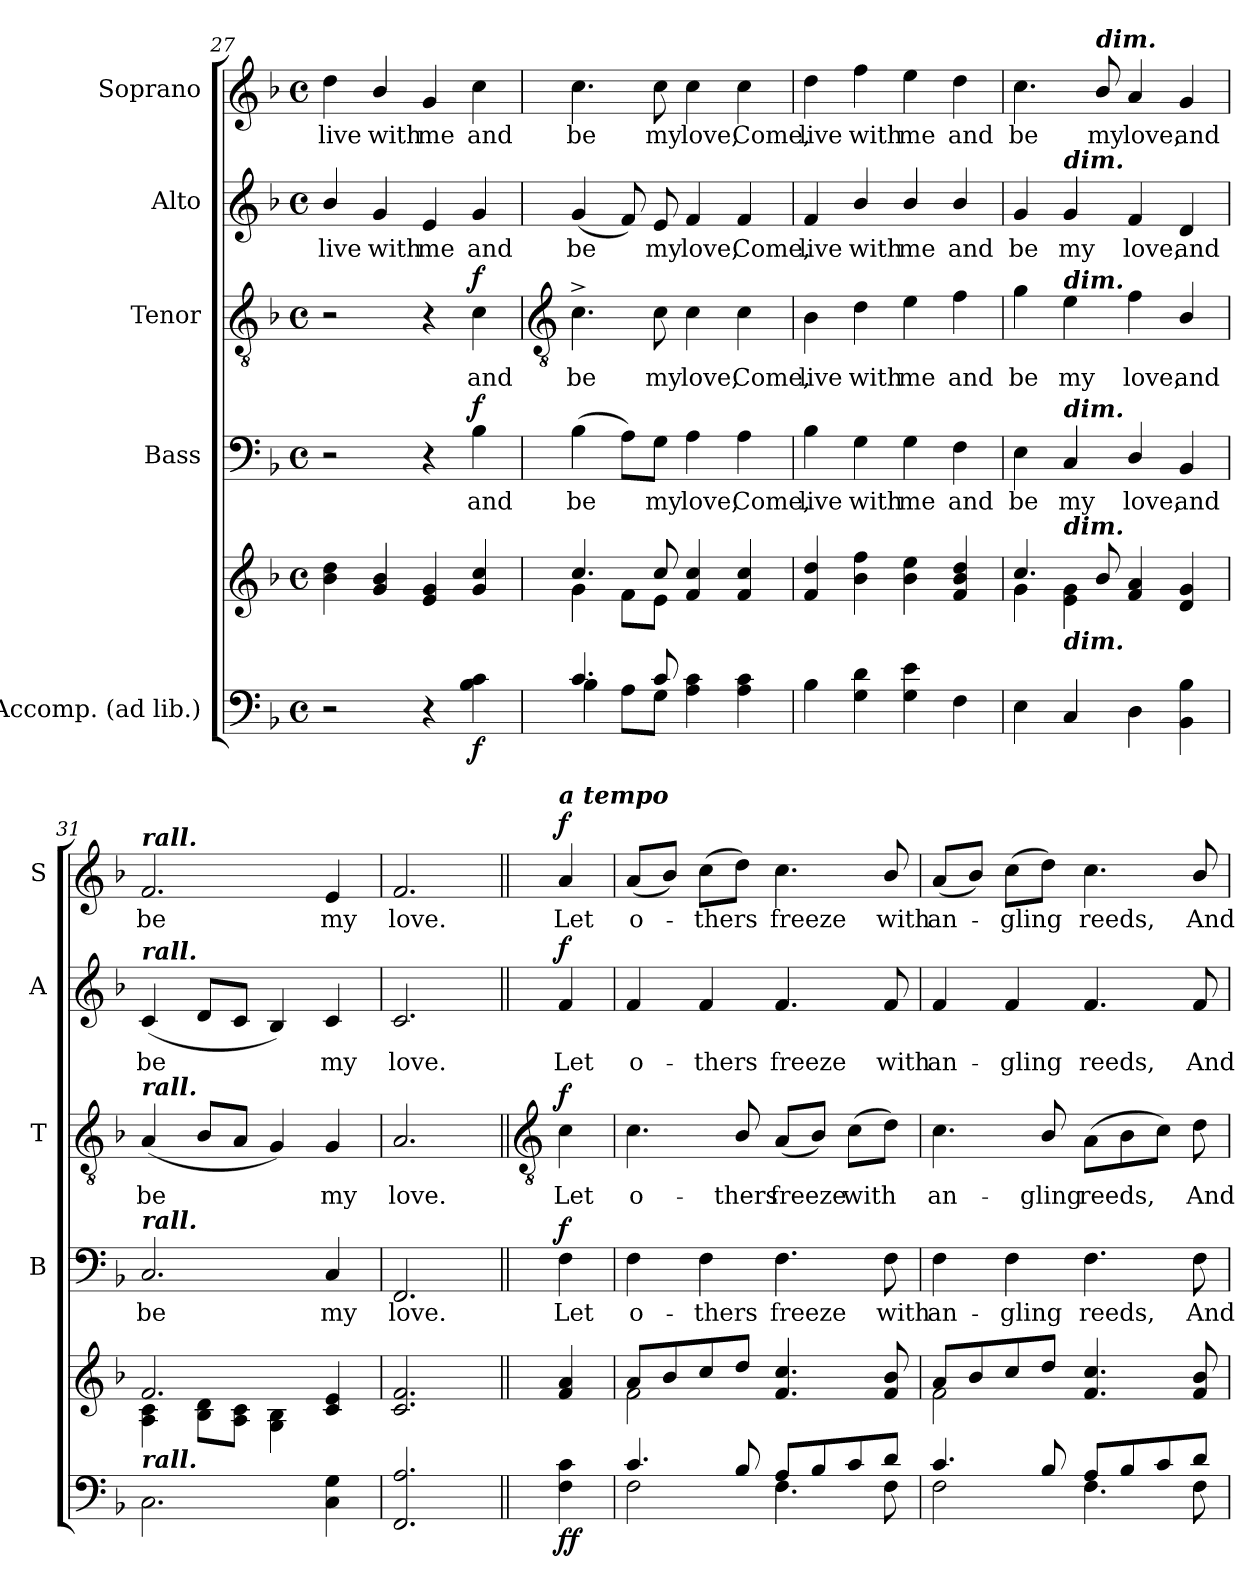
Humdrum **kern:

**kern	**kern	**dynam	**kern	**text	**dynam	**kern	**text	**dynam	**kern	**text	**dynam	**kern	**text	**dynam
*part5	*part5	*part5	*part4	*part4	*part4	*part3	*part3	*part3	*part2	*part2	*part2	*part1	*part1	*part1
*staff6	*staff5	*staff5/6	*staff4	*staff4	*staff4	*staff3	*staff3	*staff3	*staff2	*staff2	*staff2	*staff1	*staff1	*staff1
*I"Accomp. (ad lib.)	*	*	*I"Bass	*	*	*I"Tenor	*	*	*I"Alto	*	*	*I"Soprano	*	*
*	*	*	*I'B	*	*	*I'T	*	*	*I'A	*	*	*I'S	*	*
*clefF4	*clefG2	*	*clefF4	*	*	*clefGv2	*	*	*clefG2	*	*	*clefG2	*	*
*k[b-]	*k[b-]	*	*k[b-]	*	*	*k[b-]	*	*	*k[b-]	*	*	*k[b-]	*	*
*F:	*F:	*	*F:	*	*	*F:	*	*	*F:	*	*	*F:	*	*
*M4/4	*M4/4	*	*M4/4	*	*	*M4/4	*	*	*M4/4	*	*	*M4/4	*	*
*met(c)	*met(c)	*	*met(c)	*	*	*met(c)	*	*	*met(c)	*	*	*met(c)	*	*
=27	=27	=27	=27	=27	=27	=27	=27	=27	=27	=27	=27	=27	=27	=27
!	!	!	!	!	!	!	!	!	!	!LO:LY:b	!	!	!LO:LY:b	!
2r	4b-\ 4dd\	.	2r	.	.	2r	.	.	4b-/	live	.	4dd	live	.
!	!	!	!	!	!	!	!	!	!	!LO:LY:b	!	!	!LO:LY:b	!
.	4g 4b-	.	.	.	.	.	.	.	4g	with	.	4b-/	with	.
!	!	!	!	!	!	!	!	!	!	!LO:LY:b	!	!	!LO:LY:b	!
4r	4e 4g	.	4r	.	.	4r	.	.	4e	me	.	4g	me	.
!	!	!LO:DY:b=2	!	!LO:LY:b	!LO:DY:b	!	!LO:LY:b	!LO:DY:b	!	!LO:LY:b	!	!	!LO:LY:b	!
4B- 4c	4g 4cc	f	4B-	and	f	4c	and	f	4g	and	.	4cc	and	.
!!LO:LB:g=z
=28	=28	=28	=28	=28	=28	=28	=28	=28	=28	=28	=28	=28	=28	=28
*	*	*	*	*	*	*clefGv2	*	*	*	*	*	*	*	*
*^	*^	*	*	*	*	*	*	*	*	*	*	*	*	*
!	!	!	!	!	!	!LO:LY:b	!	!	!LO:LY:b	!	!	!LO:LY:b	!	!	!LO:LY:b	!
4.c/	4B-	4.cc/	4g\	.	(>4B-	be	.	4.c^	be	.	(<4g	be	.	4.cc	be	.
.	8AL	.	8f\L	.	8A\L)	.	.	.	.	.	8f)	.	.	.	.	.
!	!	!	!	!	!	!LO:LY:b	!	!	!LO:LY:b	!	!	!LO:LY:b	!	!	!LO:LY:b	!
8c/	8GJ	8cc/	8e\J	.	8G\J	my	.	8c	my	.	8e	my	.	8cc	my	.
!	!	!	!	!	!	!LO:LY:b	!	!	!LO:LY:b	!	!	!LO:LY:b	!	!	!LO:LY:b	!
2ryy	4A 4c	4f/ 4cc/	2ryy	.	4A	love,	.	4c	love,	.	4f	love,	.	4cc	love,	.
!	!	!	!	!	!	!LO:LY:b	!	!	!LO:LY:b	!	!	!LO:LY:b	!	!	!LO:LY:b	!
.	4A 4c	4f/ 4cc/	.	.	4A	Come,	.	4c	Come,	.	4f	Come,	.	4cc	Come,	.
=29	=29	=29	=29	=29	=29	=29	=29	=29	=29	=29	=29	=29	=29	=29	=29	=29
!	!	!	!	!	!	!LO:LY:b	!	!	!LO:LY:b	!	!	!LO:LY:b	!	!	!LO:LY:b	!
1ryy	4B-	4f/ 4dd/	1ryy	.	4B-	live	.	4B-	live	.	4f	live	.	4dd	live	.
!	!	!	!	!	!	!LO:LY:b	!	!	!LO:LY:b	!	!	!LO:LY:b	!	!	!LO:LY:b	!
.	4G 4d	4b-\ 4ff\	.	.	4G	with	.	4d	with	.	4b-/	with	.	4ff	with	.
!	!	!	!	!	!	!LO:LY:b	!	!	!LO:LY:b	!	!	!LO:LY:b	!	!	!LO:LY:b	!
.	4G 4e	4b-\ 4ee\	.	.	4G	me	.	4e	me	.	4b-/	me	.	4ee	me	.
!	!	!	!	!	!	!LO:LY:b	!	!	!LO:LY:b	!	!	!LO:LY:b	!	!	!LO:LY:b	!
.	4F	4f/ 4b-/ 4dd/	.	.	4F	and	.	4f	and	.	4b-/	and	.	4dd	and	.
=30	=30	=30	=30	=30	=30	=30	=30	=30	=30	=30	=30	=30	=30	=30	=30	=30
!	!	!	!	!	!	!LO:LY:b	!	!	!LO:LY:b	!	!	!LO:LY:b	!	!	!LO:LY:b	!
1ryy	4E	4.cc/	4g\	.	4E	be	.	4g	be	.	4g	be	.	4.cc	be	.
!	!	!	!	!	!	!	!	!	!	!	!LO:TX:a:Bi:t=dim.	!	!	!	!	!
!	!	!	!	!	!	!	!	!LO:TX:a:Bi:t=dim.	!	!	!	!	!	!	!	!
!	!	!	!	!	!LO:TX:a:Bi:t=dim.	!	!	!	!	!	!	!	!	!	!	!
!	!	!	!LO:TX:a:Bi:t=dim.	!	!	!	!	!	!	!	!	!	!	!	!	!
!	!LO:TX:a:Bi:t=dim.	!	!	!	!	!	!	!	!	!	!	!	!	!	!	!
!	!	!	!	!	!	!LO:LY:b	!	!	!LO:LY:b	!	!	!LO:LY:b	!	!	!	!
.	4C/	.	4e\ 4g\	.	4C	my	.	4e	my	.	4g	my	.	.	.	.
!	!	!	!	!	!	!	!	!	!	!	!	!	!	!LO:TX:a:Bi:t=dim.	!	!
!	!	!	!	!	!	!	!	!	!	!	!	!	!	!	!LO:LY:b	!
.	.	8b-/	.	.	.	.	.	.	.	.	.	.	.	8b-/	my	.
!	!	!	!	!	!	!LO:LY:b	!	!	!LO:LY:b	!	!	!LO:LY:b	!	!	!LO:LY:b	!
.	4D\	4f/ 4a/	2ryy	.	4D/	love,	.	4f	love,	.	4f	love,	.	4a	love,	.
!	!	!	!	!	!	!LO:LY:b	!	!	!LO:LY:b	!	!	!LO:LY:b	!	!	!LO:LY:b	!
.	4BB- 4B-	4d/ 4g/	.	.	4BB-	and	.	4B-/	and	.	4d	and	.	4g	and	.
=31	=31	=31	=31	=31	=31	=31	=31	=31	=31	=31	=31	=31	=31	=31	=31	=31
!	!	!	!	!	!	!	!	!	!	!	!	!	!	!LO:TX:a:Bi:t=rall.	!	!
!	!	!	!	!	!	!	!	!	!	!	!LO:TX:a:Bi:t=rall.	!	!	!	!	!
!	!	!	!	!	!	!	!	!LO:TX:a:Bi:t=rall.	!	!	!	!	!	!	!	!
!	!	!	!	!	!LO:TX:a:Bi:t=rall.	!	!	!	!	!	!	!	!	!	!	!
!LO:TX:a:Bi:t=rall.	!	!	!	!	!	!	!	!	!	!	!	!	!	!	!	!
!	!	!	!	!	!	!LO:LY:b	!	!	!LO:LY:b	!	!	!LO:LY:b	!	!	!LO:LY:b	!
1ryy	2.C	2.f/	4A\ 4c\	.	2.C	be	.	(<4A	be	.	(<4c	be	.	2.f	be	.
.	.	.	8B-\ 8d\L	.	.	.	.	8B-L	.	.	8dL	.	.	.	.	.
.	.	.	8A\ 8c\J	.	.	.	.	8AJ	.	.	8cJ	.	.	.	.	.
.	.	.	4G\ 4B-\	.	.	.	.	4G)	.	.	4B-)	.	.	.	.	.
!	!	!	!	!	!	!LO:LY:b	!	!	!LO:LY:b	!	!	!LO:LY:b	!	!	!LO:LY:b	!
.	4C 4G	4c/ 4e/	4ryy	.	4C	my	.	4G	my	.	4c	my	.	4e	my	.
=32	=32	=32	=32	=32	=32	=32	=32	=32	=32	=32	=32	=32	=32	=32	=32	=32
!	!	!	!	!	!	!LO:LY:b	!	!	!LO:LY:b	!	!	!LO:LY:b	!	!	!LO:LY:b	!
2.ryy	2.FF 2.A	2.c/ 2.f/	2.ryy	.	2.FF	love.	.	2.A	love.	.	2.c	love.	.	2.f	love.	.
!!LO:LB:g=z
=33||	=33||	=33||	=33||	=33||	=33||	=33||	=33||	=33||	=33||	=33||	=33||	=33||	=33||	=33||	=33||	=33||
*	*	*	*	*	*	*	*	*clefGv2	*	*	*	*	*	*	*	*
!	!	!	!	!	!	!	!	!	!	!	!	!	!	!LO:TX:a:Bi:t=a tempo	!	!
!	!	!	!	!LO:DY:b=2	!	!LO:LY:b	!	!	!LO:LY:b	!	!	!LO:LY:b	!	!	!LO:LY:b	!
!	!	!	!	!LO:DY:n=1:b	!	!	!LO:DY:b	!	!	!LO:DY:b	!	!	!LO:DY:b	!	!	!LO:DY:b
4ryy	4F 4c	4f/ 4a/	4ryy	f f	4F	Let	f	4c	Let	f	4f	Let	f	4a	Let	f
=34	=34	=34	=34	=34	=34	=34	=34	=34	=34	=34	=34	=34	=34	=34	=34	=34
!	!	!	!	!	!	!LO:LY:b	!	!	!LO:LY:b	!	!	!LO:LY:b	!	!	!LO:LY:b	!
4.c/	2F	8a/L	2f\	.	4F	o-	.	4.c	o-	.	4f	o-	.	(<8aL	o-	.
.	.	8b-/	.	.	.	.	.	.	.	.	.	.	.	8b-J)	.	.
!	!	!	!	!	!	!LO:LY:b	!	!	!	!	!	!LO:LY:b	!	!	!LO:LY:b	!
.	.	8cc/	.	.	4F	-thers	.	.	.	.	4f	-thers	.	(>8ccL	thers	.
!	!	!	!	!	!	!	!	!	!LO:LY:b	!	!	!	!	!	!	!
8B-/	.	8dd/J	.	.	.	.	.	8B-/	-thers	.	.	.	.	8ddJ)	.	.
!	!	!	!	!	!	!LO:LY:b	!	!	!LO:LY:b	!	!	!LO:LY:b	!	!	!LO:LY:b	!
8A/L	4.F	4.f/ 4.cc/	2ryy	.	4.F	freeze	.	(<8AL	freeze	.	4.f	freeze	.	4.cc	freeze	.
8B-/	.	.	.	.	.	.	.	8B-J)	.	.	.	.	.	.	.	.
!	!	!	!	!	!	!	!	!	!LO:LY:b	!	!	!	!	!	!	!
8c/	.	.	.	.	.	.	.	(>8cL	with	.	.	.	.	.	.	.
!	!	!	!	!	!	!LO:LY:b	!	!	!	!	!	!LO:LY:b	!	!	!LO:LY:b	!
8d/J	8F	8f/ 8b-/	.	.	8F	with	.	8dJ)	.	.	8f	with	.	8b-/	with	.
=35	=35	=35	=35	=35	=35	=35	=35	=35	=35	=35	=35	=35	=35	=35	=35	=35
!	!	!	!	!	!	!LO:LY:b	!	!	!LO:LY:b	!	!	!LO:LY:b	!	!	!LO:LY:b	!
4.c/	2F	8a/L	2f\	.	4F	an-	.	4.c	an-	.	4f	an-	.	(<8aL	an-	.
.	.	8b-/	.	.	.	.	.	.	.	.	.	.	.	8b-J)	.	.
!	!	!	!	!	!	!LO:LY:b	!	!	!	!	!	!LO:LY:b	!	!	!LO:LY:b	!
.	.	8cc/	.	.	4F	-gling	.	.	.	.	4f	-gling	.	(>8ccL	gling	.
!	!	!	!	!	!	!	!	!	!LO:LY:b	!	!	!	!	!	!	!
8B-/	.	8dd/J	.	.	.	.	.	8B-/	-gling	.	.	.	.	8ddJ)	.	.
!	!	!	!	!	!	!LO:LY:b	!	!	!LO:LY:b	!	!	!LO:LY:b	!	!	!LO:LY:b	!
8A/L	4.F	4.f/ 4.cc/	2ryy	.	4.F	reeds,	.	(>8AL	reeds,	.	4.f	reeds,	.	4.cc	reeds,	.
8B-/	.	.	.	.	.	.	.	8B-	.	.	.	.	.	.	.	.
8c/	.	.	.	.	.	.	.	8cJ)	.	.	.	.	.	.	.	.
!	!	!	!	!	!	!LO:LY:b	!	!	!LO:LY:b	!	!	!LO:LY:b	!	!	!LO:LY:b	!
8d/J	8F	8f/ 8b-/	.	.	8F	And	.	8d	And	.	8f	And	.	8b-/	And	.
*v	*v	*	*	*	*	*	*	*	*	*	*	*	*	*	*	*
*	*v	*v	*	*	*	*	*	*	*	*	*	*	*	*	*
=	=	=	=	=	=	=	=	=	=	=	=	=	=	=
*-	*-	*-	*-	*-	*-	*-	*-	*-	*-	*-	*-	*-	*-	*-
